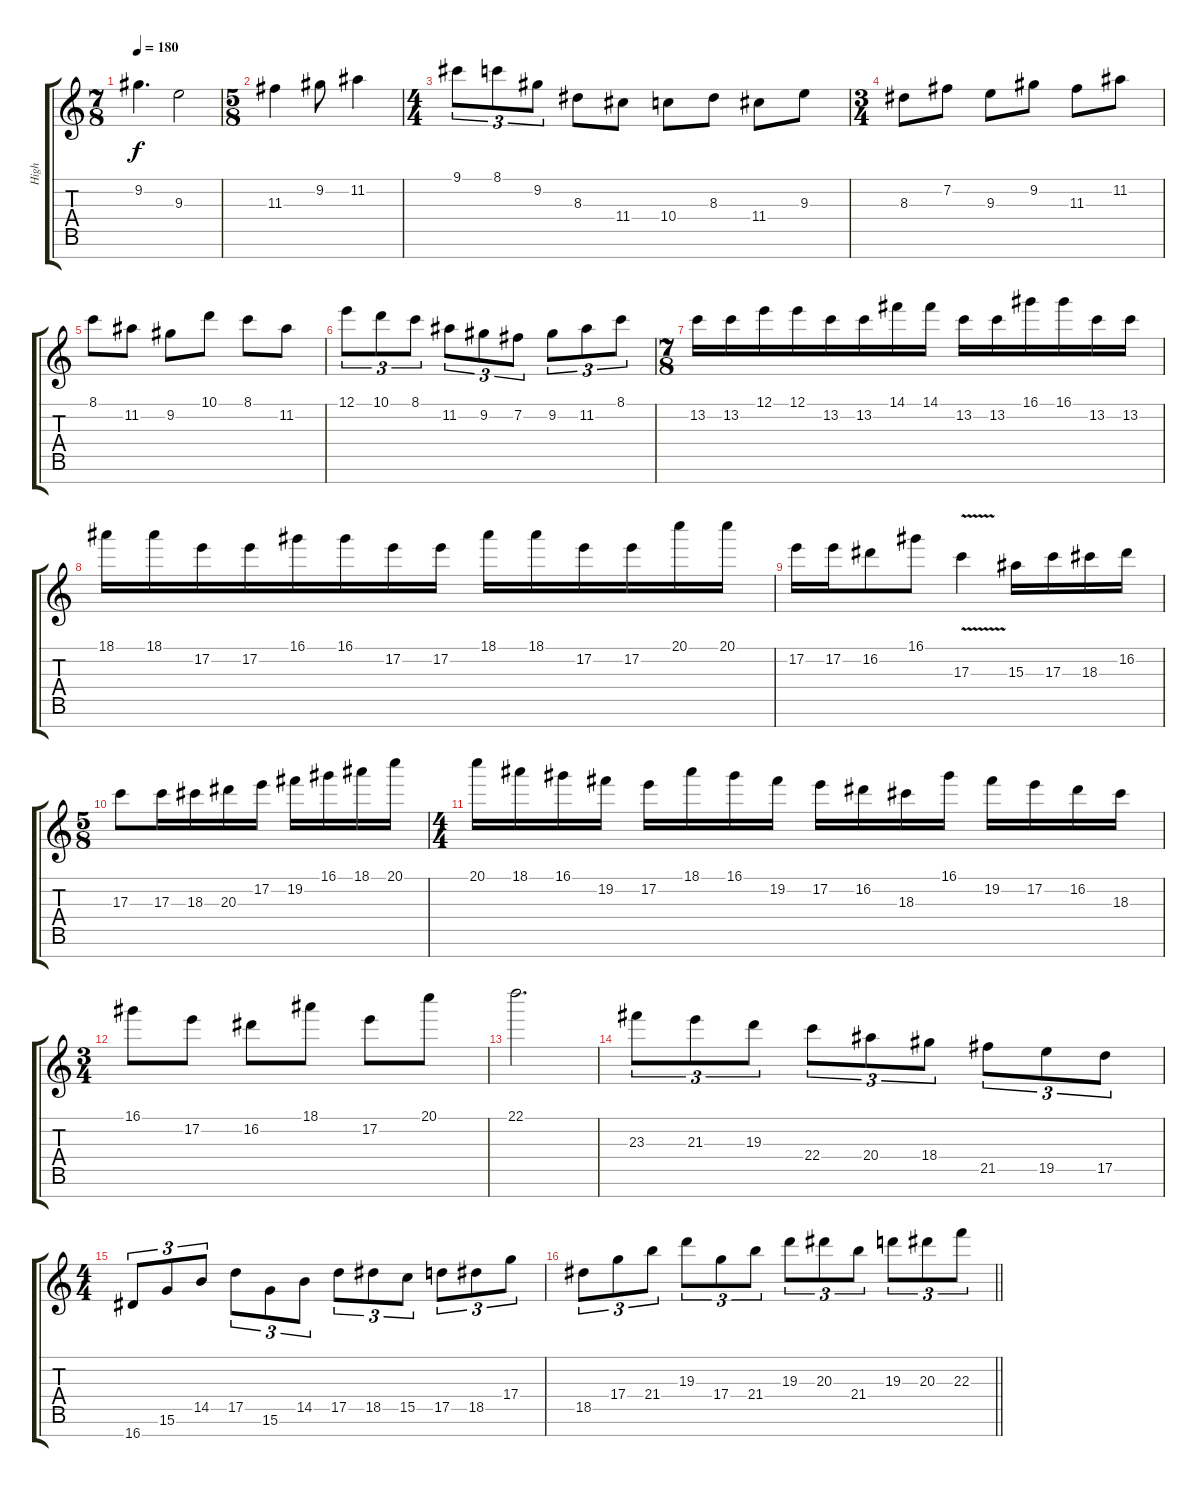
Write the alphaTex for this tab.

\track ("High" "High") {instrument overdrivenguitar}
\staff {score tabs}
\tuning (E4 B3 G3 D3 A2 E2 B1) {hide}
\ts (7 8)
\tempo 180
\clef g2
\ks c
9.2.4{d dy f} 9.3.2 |
\ts (5 8)
11.3.4 9.2.8 11.2.4 |
\ts (4 4)
9.1.8{tu (3 2)} 8.1.8{tu (3 2)} 9.2.8{tu (3 2)} 8.3.8 11.4.8 10.4.8 8.3.8 11.4.8 9.3.8 |
\ts (3 4)
8.3.8 7.2.8 9.3.8 9.2.8 11.3.8 11.2.8 |
8.1.8 11.2.8 9.2.8 10.1.8 8.1.8 11.2.8 |
12.1.8{tu (3 2)} 10.1.8{tu (3 2)} 8.1.8{tu (3 2)} 11.2.8{tu (3 2)} 9.2.8{tu (3 2)} 7.2.8{tu (3 2)} 9.2.8{tu (3 2)} 11.2.8{tu (3 2)} 8.1.8{tu (3 2)} |
\ts (7 8)
13.2.16 13.2.16 12.1.16 12.1.16 13.2.16 13.2.16 14.1.16 14.1.16 13.2.16 13.2.16 16.1.16 16.1.16 13.2.16 13.2.16 |
18.1.16 18.1.16 17.2.16 17.2.16 16.1.16 16.1.16 17.2.16 17.2.16 18.1.16 18.1.16 17.2.16 17.2.16 20.1.16 20.1.16 |
17.2.16 17.2.16 16.2.8 16.1.8 17.3{v}.4 15.3.16 17.3.16 18.3.16 16.2.16 |
\ts (5 8)
17.3.8 17.3.16 18.3.16 20.3.16 17.2.16 19.2.16 16.1.16 18.1.16 20.1.16 |
\ts (4 4)
20.1.16 18.1.16 16.1.16 19.2.16 17.2.16 18.1.16 16.1.16 19.2.16 17.2.16 16.2.16 18.3.16 16.1.16 19.2.16 17.2.16 16.2.16 18.3.16 |
\ts (3 4)
16.1.8 17.2.8 16.2.8 18.1.8 17.2.8 20.1.8 |
22.1.2{d} |
23.3.8{tu (3 2)} 21.3.8{tu (3 2)} 19.3.8{tu (3 2)} 22.4.8{tu (3 2)} 20.4.8{tu (3 2)} 18.4.8{tu (3 2)} 21.5.8{tu (3 2)} 19.5.8{tu (3 2)} 17.5.8{tu (3 2)} |
\ts (4 4)
16.7.8{tu (3 2)} 15.6.8{tu (3 2)} 14.5.8{tu (3 2)} 17.5.8{tu (3 2)} 15.6.8{tu (3 2)} 14.5.8{tu (3 2)} 17.5.8{tu (3 2)} 18.5.8{tu (3 2)} 15.5.8{tu (3 2)} 17.5.8{tu (3 2)} 18.5.8{tu (3 2)} 17.4.8{tu (3 2)} |
\barLineRight lightlight
18.5.8{tu (3 2)} 17.4.8{tu (3 2)} 21.4.8{tu (3 2)} 19.3.8{tu (3 2)} 17.4.8{tu (3 2)} 21.4.8{tu (3 2)} 19.3.8{tu (3 2)} 20.3.8{tu (3 2)} 21.4.8{tu (3 2)} 19.3.8{tu (3 2)} 20.3.8{tu (3 2)} 22.3.8{tu (3 2)}
